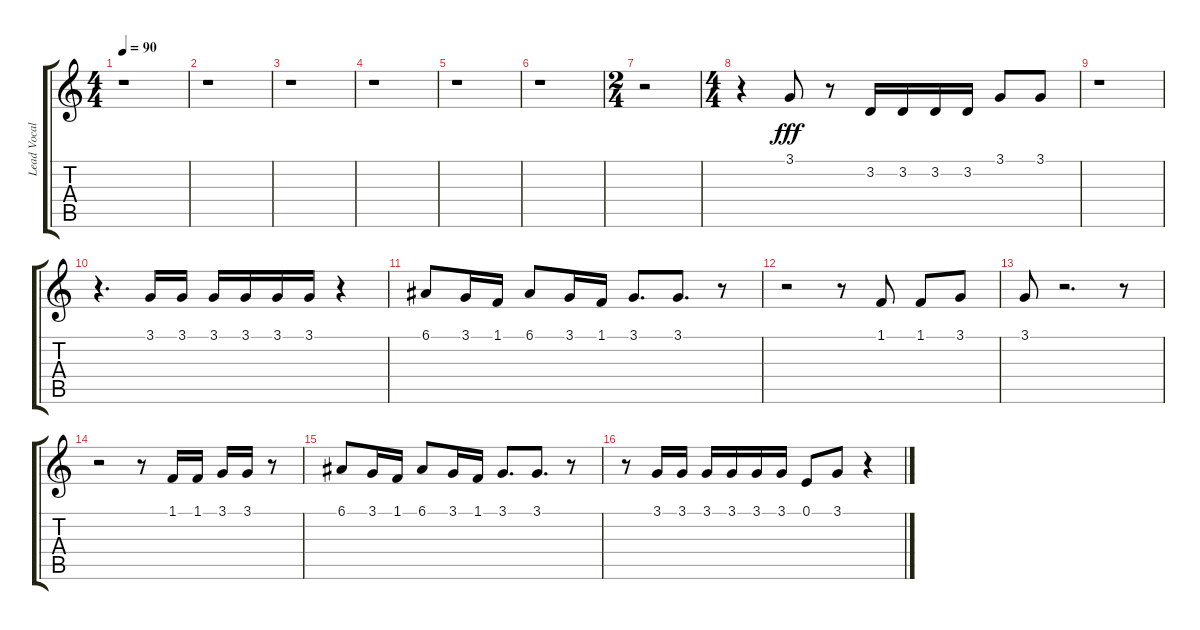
\track ("Lead Vocal" "Lead Vocal") {instrument lead3calliope}
\staff {score tabs}
\tuning (E4 B3 G3 D3 A2 E2) {hide}
\ts (4 4)
\tempo 90
\clef g2
\ks c
r.1{dy fff} |
r.1 |
r.1 |
r.1 |
r.1 |
r.1 |
\ts (2 4)
r.2 |
\ts (4 4)
r.4 3.1.8 r.8 3.2.16 3.2.16 3.2.16 3.2.16 3.1.8 3.1.8 |
r.1 |
r.4{d} 3.1.16 3.1.16 3.1.16 3.1.16 3.1.16 3.1.16 r.4 |
6.1.8 3.1.16 1.1.16 6.1.8 3.1.16 1.1.16 3.1.8{d} 3.1.8{d} r.8 |
r.2 r.8 1.1.8 1.1.8 3.1.8 |
3.1.8 r.2{d} r.8 |
r.2 r.8 1.1.16 1.1.16 3.1.16 3.1.16 r.8 |
6.1.8 3.1.16 1.1.16 6.1.8 3.1.16 1.1.16 3.1.8{d} 3.1.8{d} r.8 |
r.8 3.1.16 3.1.16 3.1.16 3.1.16 3.1.16 3.1.16 0.1.8 3.1.8 r.4
